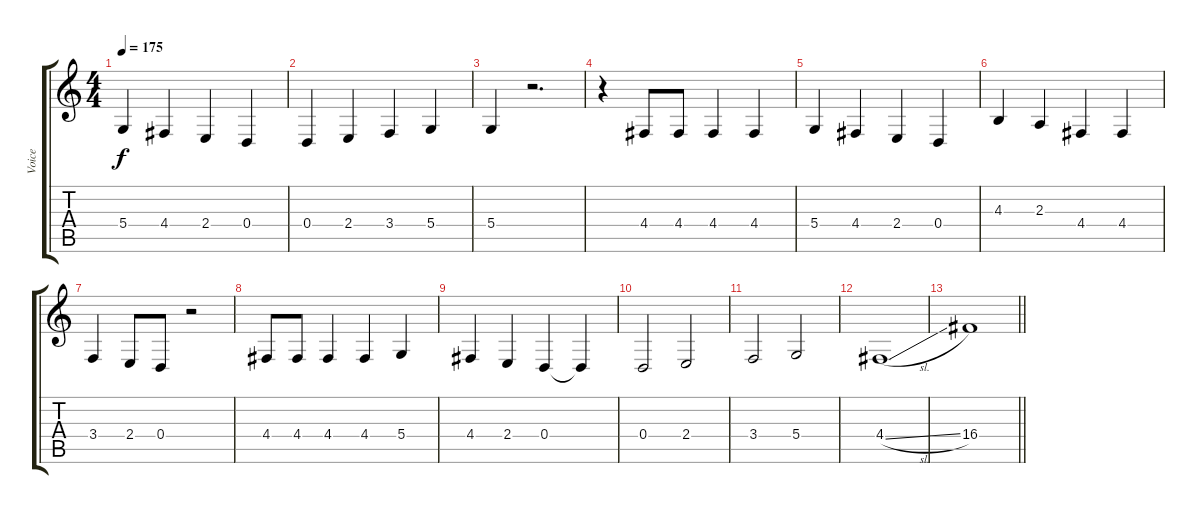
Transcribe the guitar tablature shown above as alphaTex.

\track ("Voice" "Voice") {instrument sopranosax}
\staff {score tabs}
\tuning (E4 B3 G3 D3 A2 E2) {hide}
\ts (4 4)
\tempo 175
\clef g2
\ks c
5.4.4{dy f} 4.4.4 2.4.4 0.4.4 |
0.4.4 2.4.4 3.4.4 5.4.4 |
5.4.4 r.2{d} |
r.4 4.4.8 4.4.8 4.4.4 4.4.4 |
5.4.4 4.4.4 2.4.4 0.4.4 |
4.3.4 2.3.4 4.4.4 4.4.4 |
3.4.4 2.4.8 0.4.8 r.2 |
4.4.8 4.4.8 4.4.4 4.4.4 5.4.4 |
4.4.4 2.4.4 0.4.4 0.4{t}.4 |
0.4.2 2.4.2 |
3.4.2 5.4.2 |
4.4{sl}.1 |
\barLineRight lightlight
16.4.1
